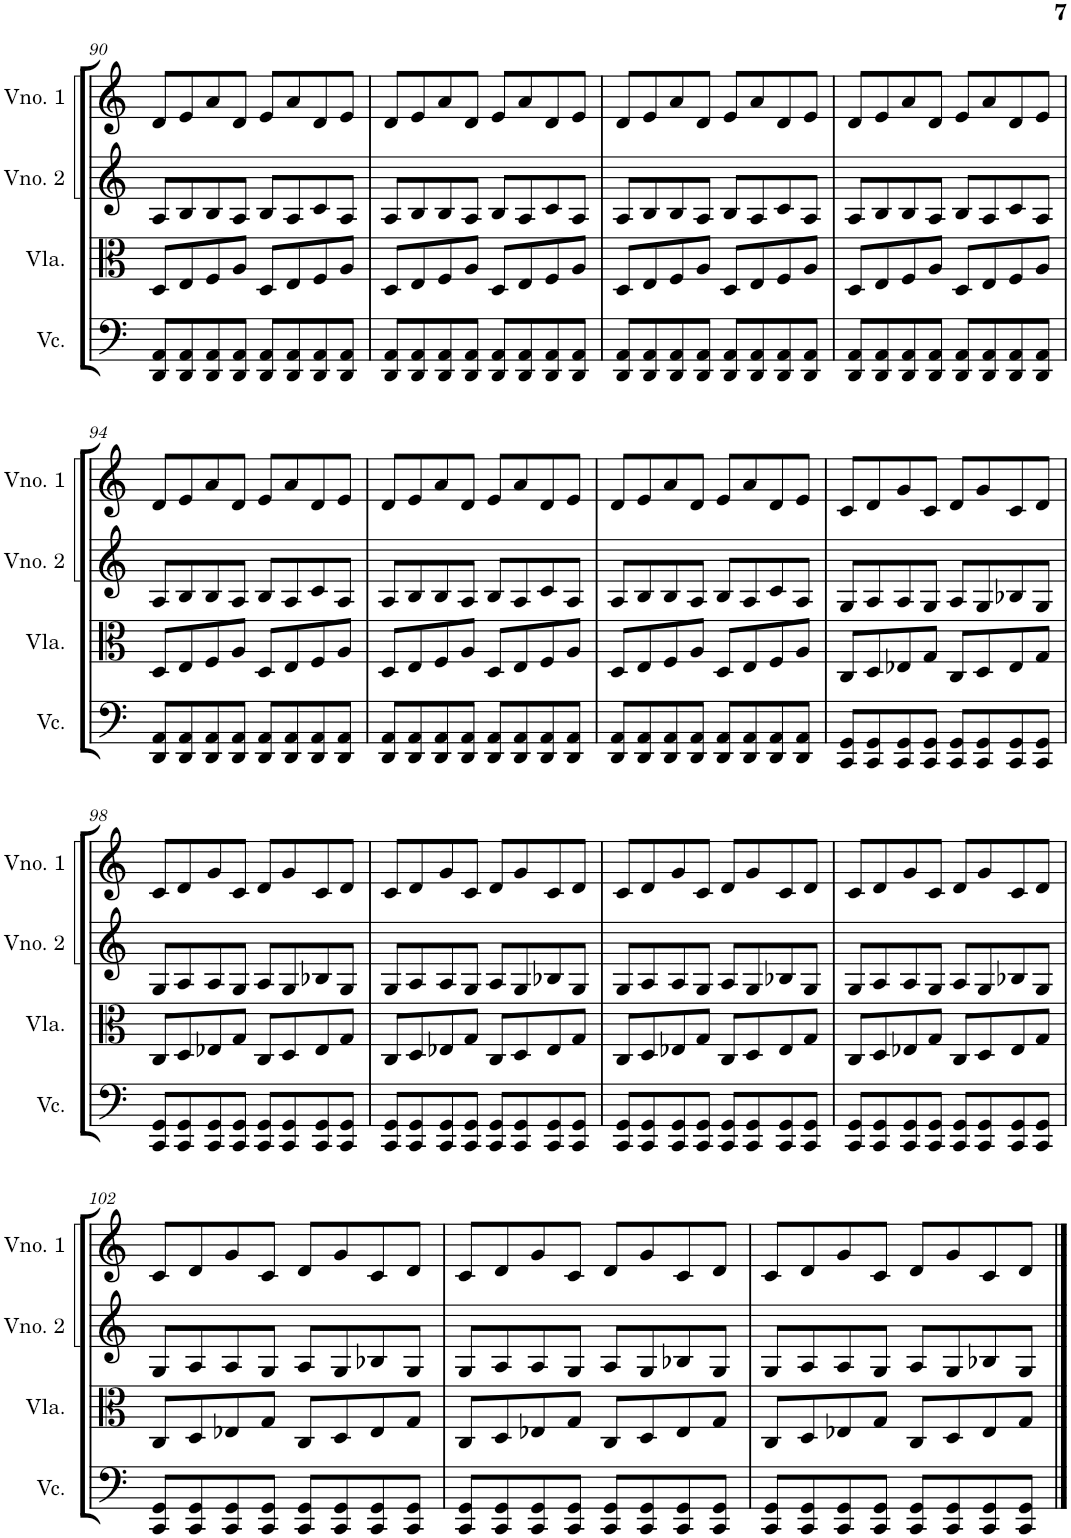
**kern	**kern	**kern	**kern
*part4	*part3	*part2	*part1
*staff4	*staff3	*staff2	*staff1
*I"Violoncelo	*I"Viola	*I"Violino 2	*I"Violino 1
*I'Vc.	*I'Vla.	*I'Vno. 2	*I'Vno. 1
!!LO:PB:g=z
*clefF4	*clefC3	*clefG2	*clefG2
*k[]	*k[]	*k[]	*k[]
*M4/4	*M4/4	*M4/4	*M4/4
=90	=90	=90	=90
8DD/ 8AA/L	8D/L	8A/L	8d/L
8DD/ 8AA/	8E/	8B/	8e/
8DD/ 8AA/	8F/	8B/	8a/
8DD/ 8AA/J	8A/J	8A/J	8d/J
8DD/ 8AA/L	8D/L	8B/L	8e/L
8DD/ 8AA/	8E/	8A/	8a/
8DD/ 8AA/	8F/	8c/	8d/
8DD/ 8AA/J	8A/J	8A/J	8e/J
=91	=91	=91	=91
8DD/ 8AA/L	8D/L	8A/L	8d/L
8DD/ 8AA/	8E/	8B/	8e/
8DD/ 8AA/	8F/	8B/	8a/
8DD/ 8AA/J	8A/J	8A/J	8d/J
8DD/ 8AA/L	8D/L	8B/L	8e/L
8DD/ 8AA/	8E/	8A/	8a/
8DD/ 8AA/	8F/	8c/	8d/
8DD/ 8AA/J	8A/J	8A/J	8e/J
=92	=92	=92	=92
8DD/ 8AA/L	8D/L	8A/L	8d/L
8DD/ 8AA/	8E/	8B/	8e/
8DD/ 8AA/	8F/	8B/	8a/
8DD/ 8AA/J	8A/J	8A/J	8d/J
8DD/ 8AA/L	8D/L	8B/L	8e/L
8DD/ 8AA/	8E/	8A/	8a/
8DD/ 8AA/	8F/	8c/	8d/
8DD/ 8AA/J	8A/J	8A/J	8e/J
=93	=93	=93	=93
8DD/ 8AA/L	8D/L	8A/L	8d/L
8DD/ 8AA/	8E/	8B/	8e/
8DD/ 8AA/	8F/	8B/	8a/
8DD/ 8AA/J	8A/J	8A/J	8d/J
8DD/ 8AA/L	8D/L	8B/L	8e/L
8DD/ 8AA/	8E/	8A/	8a/
8DD/ 8AA/	8F/	8c/	8d/
8DD/ 8AA/J	8A/J	8A/J	8e/J
!!LO:LB:g=z
=94	=94	=94	=94
8DD/ 8AA/L	8D/L	8A/L	8d/L
8DD/ 8AA/	8E/	8B/	8e/
8DD/ 8AA/	8F/	8B/	8a/
8DD/ 8AA/J	8A/J	8A/J	8d/J
8DD/ 8AA/L	8D/L	8B/L	8e/L
8DD/ 8AA/	8E/	8A/	8a/
8DD/ 8AA/	8F/	8c/	8d/
8DD/ 8AA/J	8A/J	8A/J	8e/J
=95	=95	=95	=95
8DD/ 8AA/L	8D/L	8A/L	8d/L
8DD/ 8AA/	8E/	8B/	8e/
8DD/ 8AA/	8F/	8B/	8a/
8DD/ 8AA/J	8A/J	8A/J	8d/J
8DD/ 8AA/L	8D/L	8B/L	8e/L
8DD/ 8AA/	8E/	8A/	8a/
8DD/ 8AA/	8F/	8c/	8d/
8DD/ 8AA/J	8A/J	8A/J	8e/J
=96	=96	=96	=96
8DD/ 8AA/L	8D/L	8A/L	8d/L
8DD/ 8AA/	8E/	8B/	8e/
8DD/ 8AA/	8F/	8B/	8a/
8DD/ 8AA/J	8A/J	8A/J	8d/J
8DD/ 8AA/L	8D/L	8B/L	8e/L
8DD/ 8AA/	8E/	8A/	8a/
8DD/ 8AA/	8F/	8c/	8d/
8DD/ 8AA/J	8A/J	8A/J	8e/J
=97	=97	=97	=97
8CC/ 8GG/L	8C/L	8G/L	8c/L
8CC/ 8GG/	8D/	8A/	8d/
8CC/ 8GG/	8E-X/	8A/	8g/
8CC/ 8GG/J	8G/J	8G/J	8c/J
8CC/ 8GG/L	8C/L	8A/L	8d/L
8CC/ 8GG/	8D/	8G/	8g/
8CC/ 8GG/	8E-/	8B-X/	8c/
8CC/ 8GG/J	8G/J	8G/J	8d/J
!!LO:LB:g=z
=98	=98	=98	=98
8CC/ 8GG/L	8C/L	8G/L	8c/L
8CC/ 8GG/	8D/	8A/	8d/
8CC/ 8GG/	8E-X/	8A/	8g/
8CC/ 8GG/J	8G/J	8G/J	8c/J
8CC/ 8GG/L	8C/L	8A/L	8d/L
8CC/ 8GG/	8D/	8G/	8g/
8CC/ 8GG/	8E-/	8B-X/	8c/
8CC/ 8GG/J	8G/J	8G/J	8d/J
=99	=99	=99	=99
8CC/ 8GG/L	8C/L	8G/L	8c/L
8CC/ 8GG/	8D/	8A/	8d/
8CC/ 8GG/	8E-X/	8A/	8g/
8CC/ 8GG/J	8G/J	8G/J	8c/J
8CC/ 8GG/L	8C/L	8A/L	8d/L
8CC/ 8GG/	8D/	8G/	8g/
8CC/ 8GG/	8E-/	8B-X/	8c/
8CC/ 8GG/J	8G/J	8G/J	8d/J
=100	=100	=100	=100
8CC/ 8GG/L	8C/L	8G/L	8c/L
8CC/ 8GG/	8D/	8A/	8d/
8CC/ 8GG/	8E-X/	8A/	8g/
8CC/ 8GG/J	8G/J	8G/J	8c/J
8CC/ 8GG/L	8C/L	8A/L	8d/L
8CC/ 8GG/	8D/	8G/	8g/
8CC/ 8GG/	8E-/	8B-X/	8c/
8CC/ 8GG/J	8G/J	8G/J	8d/J
=101	=101	=101	=101
8CC/ 8GG/L	8C/L	8G/L	8c/L
8CC/ 8GG/	8D/	8A/	8d/
8CC/ 8GG/	8E-X/	8A/	8g/
8CC/ 8GG/J	8G/J	8G/J	8c/J
8CC/ 8GG/L	8C/L	8A/L	8d/L
8CC/ 8GG/	8D/	8G/	8g/
8CC/ 8GG/	8E-/	8B-X/	8c/
8CC/ 8GG/J	8G/J	8G/J	8d/J
!!LO:LB:g=z
=102	=102	=102	=102
8CC/ 8GG/L	8C/L	8G/L	8c/L
8CC/ 8GG/	8D/	8A/	8d/
8CC/ 8GG/	8E-X/	8A/	8g/
8CC/ 8GG/J	8G/J	8G/J	8c/J
8CC/ 8GG/L	8C/L	8A/L	8d/L
8CC/ 8GG/	8D/	8G/	8g/
8CC/ 8GG/	8E-/	8B-X/	8c/
8CC/ 8GG/J	8G/J	8G/J	8d/J
=103	=103	=103	=103
8CC/ 8GG/L	8C/L	8G/L	8c/L
8CC/ 8GG/	8D/	8A/	8d/
8CC/ 8GG/	8E-X/	8A/	8g/
8CC/ 8GG/J	8G/J	8G/J	8c/J
8CC/ 8GG/L	8C/L	8A/L	8d/L
8CC/ 8GG/	8D/	8G/	8g/
8CC/ 8GG/	8E-/	8B-X/	8c/
8CC/ 8GG/J	8G/J	8G/J	8d/J
=104	=104	=104	=104
8CC/ 8GG/L	8C/L	8G/L	8c/L
8CC/ 8GG/	8D/	8A/	8d/
8CC/ 8GG/	8E-X/	8A/	8g/
8CC/ 8GG/J	8G/J	8G/J	8c/J
8CC/ 8GG/L	8C/L	8A/L	8d/L
8CC/ 8GG/	8D/	8G/	8g/
8CC/ 8GG/	8E-/	8B-X/	8c/
8CC/ 8GG/J	8G/J	8G/J	8d/J
==	==	==	==
*-	*-	*-	*-
